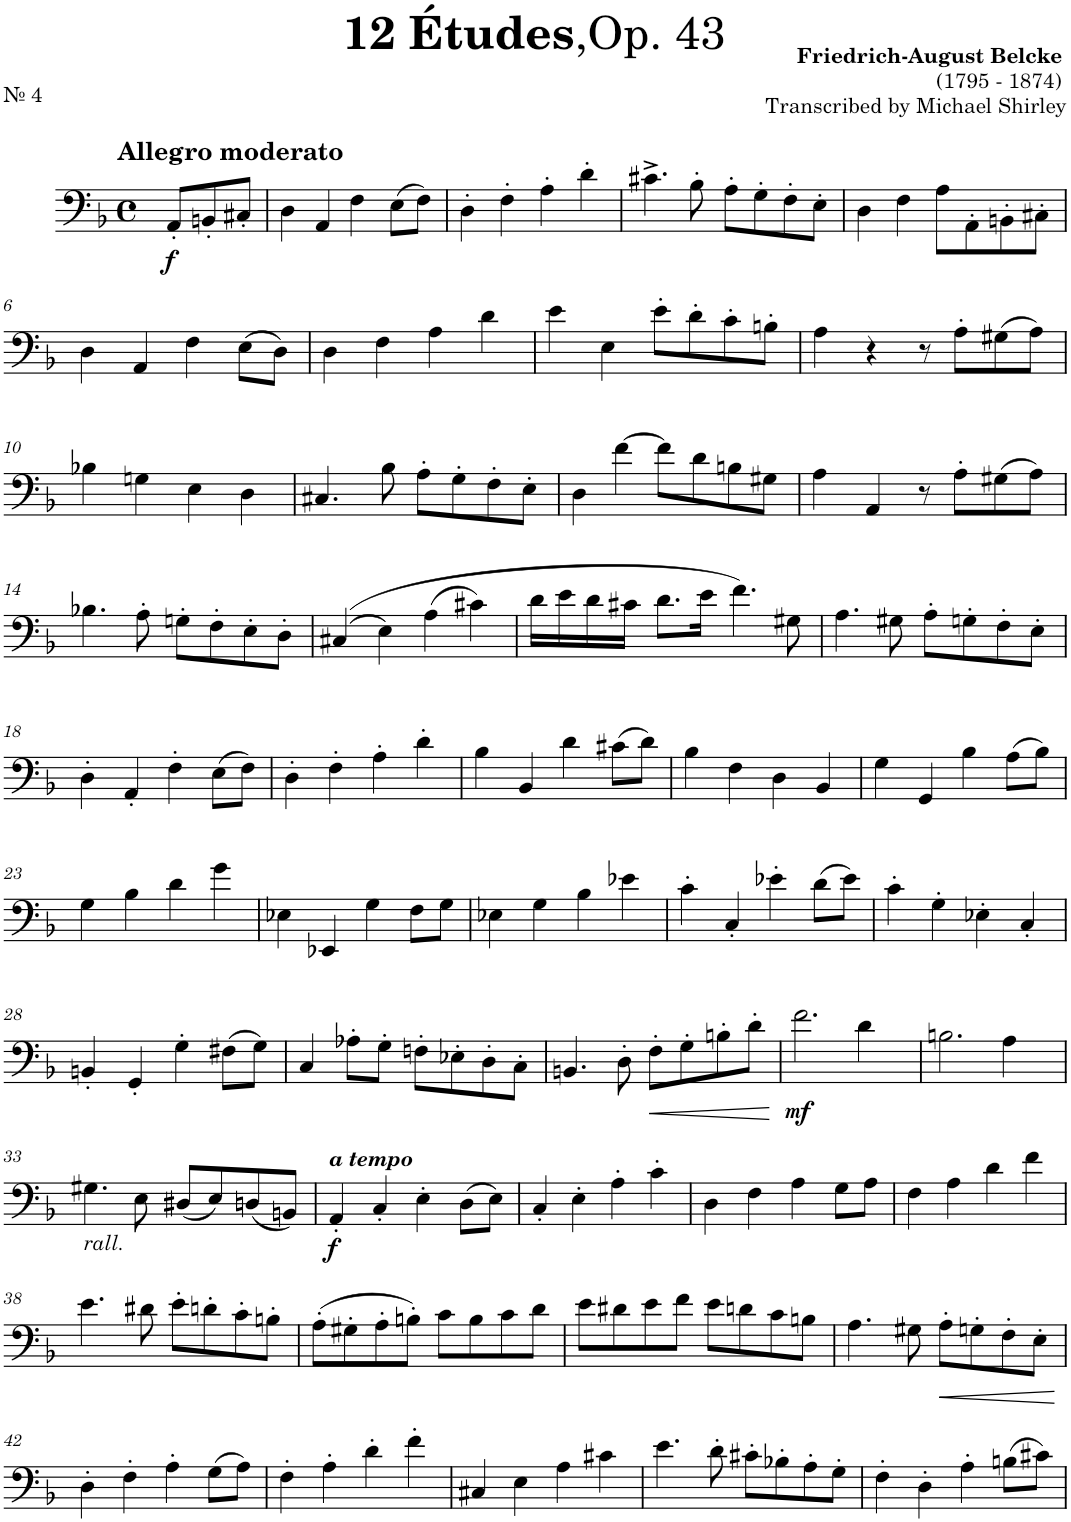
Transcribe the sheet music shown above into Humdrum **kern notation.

**kern	**dynam
*part1	*part1
*staff1	*staff1
*I"Trombone	*
*I'Tbn.	*
*clefF4	*
*k[b-]	*
*M4/4	*
*met(c)	*
=1	=1
!LO:TX:a:B:t=Allegro moderato	!
!	!LO:DY:b
8AA'/L	f
8BBn'/	.
8C#X'/J	.
=2	=2
4D\	.
4AA/	.
4F\	.
(8E\L	.
8F\J)	.
=3	=3
4D'\	.
4F'\	.
4A'\	.
4d'\	.
=4	=4
4.c#X^\	.
8B-'\	.
8A'\L	.
8G'\	.
8F'\	.
8E'\J	.
=5	=5
4D\	.
4F\	.
8A\L	.
8AA'\	.
8BBn'\	.
8C#X'\J	.
!!LO:LB:g=z
=6	=6
4D\	.
4AA/	.
4F\	.
(8E\L	.
8D\J)	.
=7	=7
4D\	.
4F\	.
4A\	.
4d\	.
=8	=8
4e\	.
4E\	.
8e'\L	.
8d'\	.
8c'\	.
8Bn'\J	.
=9	=9
4A\	.
4r	.
8r	.
8A'\L	.
(8G#X\	.
8A\J)	.
!!LO:LB:g=z
=10	=10
4B-X\	.
4Gn\	.
4E\	.
4D\	.
=11	=11
4.C#X/	.
8B-\	.
8A'\L	.
8G'\	.
8F'\	.
8E'\J	.
=12	=12
4D\	.
[4f\	.
8f\L]	.
8d\	.
8Bn\	.
8G#X\J	.
=13	=13
4A\	.
4AA/	.
8r	.
8A'\L	.
(8G#X\	.
8A\J)	.
!!LO:LB:g=z
=14	=14
4.B-X\	.
8A'\	.
8Gn'\L	.
8F'\	.
8E'\	.
8D'\J	.
=15	=15
((4C#X/	.
4E\)	.
(4A\	.
4c#X\)	.
=16	=16
16d\LL	.
16e\	.
16d\	.
16c#X\JJ	.
8.d\L	.
16e\Jk	.
4.f\)	.
8G#X\	.
=17	=17
4.A\	.
8G#X\	.
8A'\L	.
8Gn'\	.
8F'\	.
8E'\J	.
!!LO:LB:g=z
=18	=18
4D'\	.
4AA'/	.
4F'\	.
(8E\L	.
8F\J)	.
=19	=19
4D'\	.
4F'\	.
4A'\	.
4d'\	.
=20	=20
4B-\	.
4BB-/	.
4d\	.
(8c#X\L	.
8d\J)	.
=21	=21
4B-\	.
4F\	.
4D\	.
4BB-/	.
=22	=22
4G\	.
4GG/	.
4B-\	.
(8A\L	.
8B-\J)	.
!!LO:LB:g=z
=23	=23
4G\	.
4B-\	.
4d\	.
4g\	.
=24	=24
4E-X\	.
4EE-X/	.
4G\	.
8F\L	.
8G\J	.
=25	=25
4E-X\	.
4G\	.
4B-\	.
4e-X\	.
=26	=26
4c'\	.
4C'/	.
4e-X'\	.
(8d\L	.
8e-\J)	.
=27	=27
4c'\	.
4G'\	.
4E-X'\	.
4C'/	.
!!LO:LB:g=z
=28	=28
4BBn'/	.
4GG'/	.
4G'\	.
(8F#X\L	.
8G\J)	.
=29	=29
4C/	.
8A-X'\L	.
8G'\J	.
8Fn'\L	.
8E-X'\	.
8D'\	.
8C'\J	.
=30	=30
4.BBn/	.
8D'\	.
!	!LO:HP:b
8F'\L	<
8G'\	.
8Bn'\	.
8d'\J	.
.	[
=31	=31
!	!LO:DY:b
2.f\	mf
4d\	.
=32	=32
2.Bn\	.
4A\	.
!!LO:LB:g=z
=33	=33
!LO:TX:b:i:t=rall.	!
4.G#X\	.
8E\	.
(8D#X/L	.
8E/)	.
(8Dn/	.
8BBn/J)	.
=34	=34
!LO:TX:a:Bi:t=a tempo	!
!	!LO:DY:b
4AA'/	f
4C'/	.
4E'\	.
(8D\L	.
8E\J)	.
=35	=35
4C'/	.
4E'\	.
4A'\	.
4c'\	.
=36	=36
4D\	.
4F\	.
4A\	.
8G\L	.
8A\J	.
=37	=37
4F\	.
4A\	.
4d\	.
4f\	.
!!LO:LB:g=z
=38	=38
4.e\	.
8d#X\	.
8e'\L	.
8dn'\	.
8c'\	.
8Bn'\J	.
=39	=39
(8A'\L	.
8G#X'\	.
8A'\	.
8Bn'\J)	.
8c\L	.
8B\	.
8c\	.
8d\J	.
=40	=40
8e\L	.
8d#X\	.
8e\	.
8f\J	.
8e\L	.
8dn\	.
8c\	.
8Bn\J	.
=41	=41
4.A\	.
8G#X\	.
!	!LO:HP:b
8A'\L	<
8Gn'\	.
8F'\	.
8E'\J	.
.	[
!!LO:LB:g=z
=42	=42
4D'\	.
4F'\	.
4A'\	.
(8G\L	.
8A\J)	.
=43	=43
4F'\	.
4A'\	.
4d'\	.
4f'\	.
=44	=44
4C#X/	.
4E\	.
4A\	.
4c#X\	.
=45	=45
4.e\	.
8d'\	.
8c#X'\L	.
8B-X'\	.
8A'\	.
8G'\J	.
=46	=46
4F'\	.
4D'\	.
4A'\	.
(8Bn\L	.
8c#X\J)	.
=	=
*-	*-
